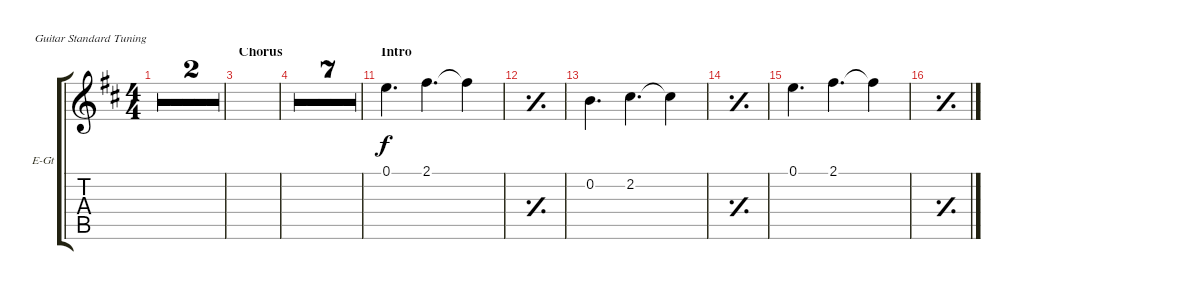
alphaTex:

\defaultSystemsLayout 4
\bracketExtendMode groupsimilarinstruments
\firstSystemTrackNameOrientation horizontal
\otherSystemsTrackNameOrientation horizontal
\track ("Solo Guitar" "E-Gt") {multiBarRest instrument electricguitarclean}
\staff {score tabs}
\tuning (E4 B3 G3 D3 A2 E2)
\ts (4 4)
\tempo 110
\clef g2
\ks d
|
|
\section ("" "Chorus")
|
|
|
|
|
|
|
|
\section ("" "Intro")
0.1.4{d} 2.1.4{d} 2.1{t}.4 |
\simile simple
|
\simile none
0.2.4{d} 2.2.4{d} 2.2{t}.4 |
\simile simple
|
\simile none
0.1.4{d} 2.1.4{d} 2.1{t}.4 |
\simile simple
